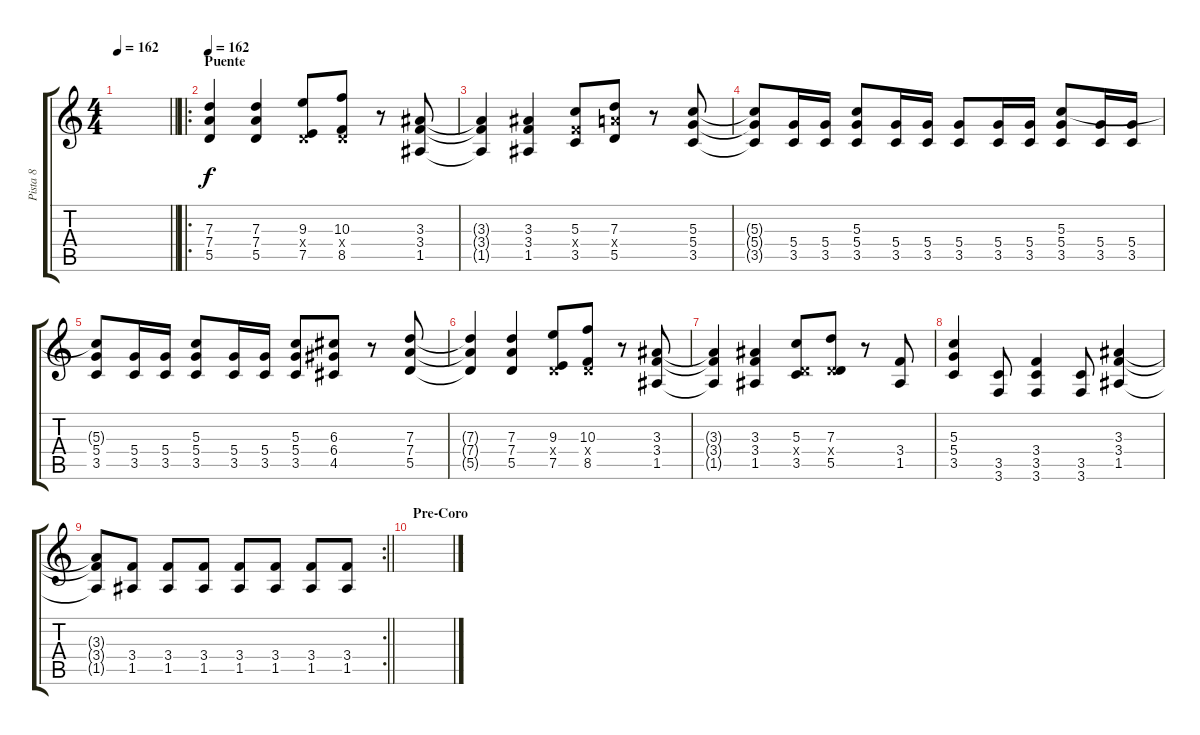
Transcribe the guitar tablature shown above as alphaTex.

\track ("Pista 8" "Pista 8") {instrument distortionguitar}
\staff {score tabs}
\tuning (E4 B3 G3 D3 A2 D2) {hide}
\ts (4 4)
\tempo 162
\clef g2
\barLineRight lightlight
\ks c
|
\ro
\section ("" "Puente")
\tempo 162
(7.3 7.4 5.5).4 (7.3 7.4 5.5).4 (9.3 0.4{x} 7.5).8 (10.3 0.4{x} 8.5).8 r.8 (3.3 3.4 1.5).8 |
(3.3{t} 3.4{t} 1.5{t}).4 (3.3 3.4 1.5).4 (5.3 3.4{x} 3.5).8 (7.3 7.4{x} 5.5).8 r.8 (5.3 5.4 3.5).8 |
(5.3{t} 5.4{t} 3.5{t}).8 (5.4 3.5).16 (5.4 3.5).16 (5.3 5.4 3.5).8 (5.4 3.5).16 (5.4 3.5).16 (5.4 3.5).8 (5.4 3.5).16 (5.4 3.5).16 (5.3 5.4 3.5).8 (5.4 3.5).16 (5.4 3.5).16 |
(5.3{t} 5.4 3.5).8 (5.4 3.5).16 (5.4 3.5).16 (5.3 5.4 3.5).8 (5.4 3.5).16 (5.4 3.5).16 (5.3 5.4 3.5).8 (6.3 6.4 4.5).8 r.8 (7.3 7.4 5.5).8 |
(7.3{t} 7.4{t} 5.5{t}).4 (7.3 7.4 5.5).4 (9.3 0.4{x} 7.5).8 (10.3 0.4{x} 8.5).8 r.8 (3.3 3.4 1.5).8 |
(3.3{t} 3.4{t} 1.5{t}).4 (3.3 3.4 1.5).4 (5.3 0.4{x} 3.5).8 (7.3 0.4{x} 5.5).8 r.8 (3.4 1.5).8 |
(5.3 5.4 3.5).4 (3.5 3.6).8 (3.4 3.5 3.6).4 (3.5 3.6).8 (3.3 3.4 1.5).4 |
\rc 2
\barLineRight lightlight
(3.3{t} 3.4{t} 1.5{t}).8 (3.4 1.5).8 (3.4 1.5).8 (3.4 1.5).8 (3.4 1.5).8 (3.4 1.5).8 (3.4 1.5).8 (3.4 1.5).8 |
\section ("" "Pre-Coro")
